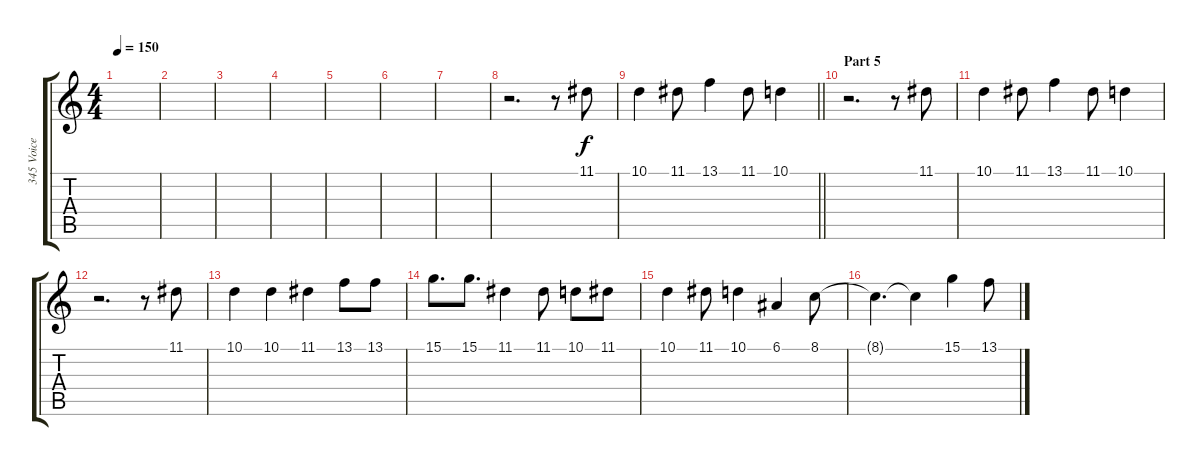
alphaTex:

\track ("345 Voice" "345 Voice") {instrument lead6voice}
\staff {score tabs}
\tuning (E4 B3 G3 D3 A2 E2) {hide}
\ts (4 4)
\tempo 150
\clef g2
\ks c
|
|
|
|
|
|
|
r.2{d} r.8 11.1.8 |
\barLineRight lightlight
10.1.4 11.1.8 13.1.4 11.1.8 10.1.4 |
\section ("" "Part 5")
r.2{d} r.8 11.1.8 |
10.1.4 11.1.8 13.1.4 11.1.8 10.1.4 |
r.2{d} r.8 11.1.8 |
10.1.4 10.1.4 11.1.4 13.1.8 13.1.8 |
15.1.8{d} 15.1.8{d} 11.1.4 11.1.8 10.1.8 11.1.8 |
10.1.4 11.1.8 10.1.4 6.1.4 8.1.8 |
8.1{t}.4{d} 8.1{t}.4 15.1.4 13.1.8
